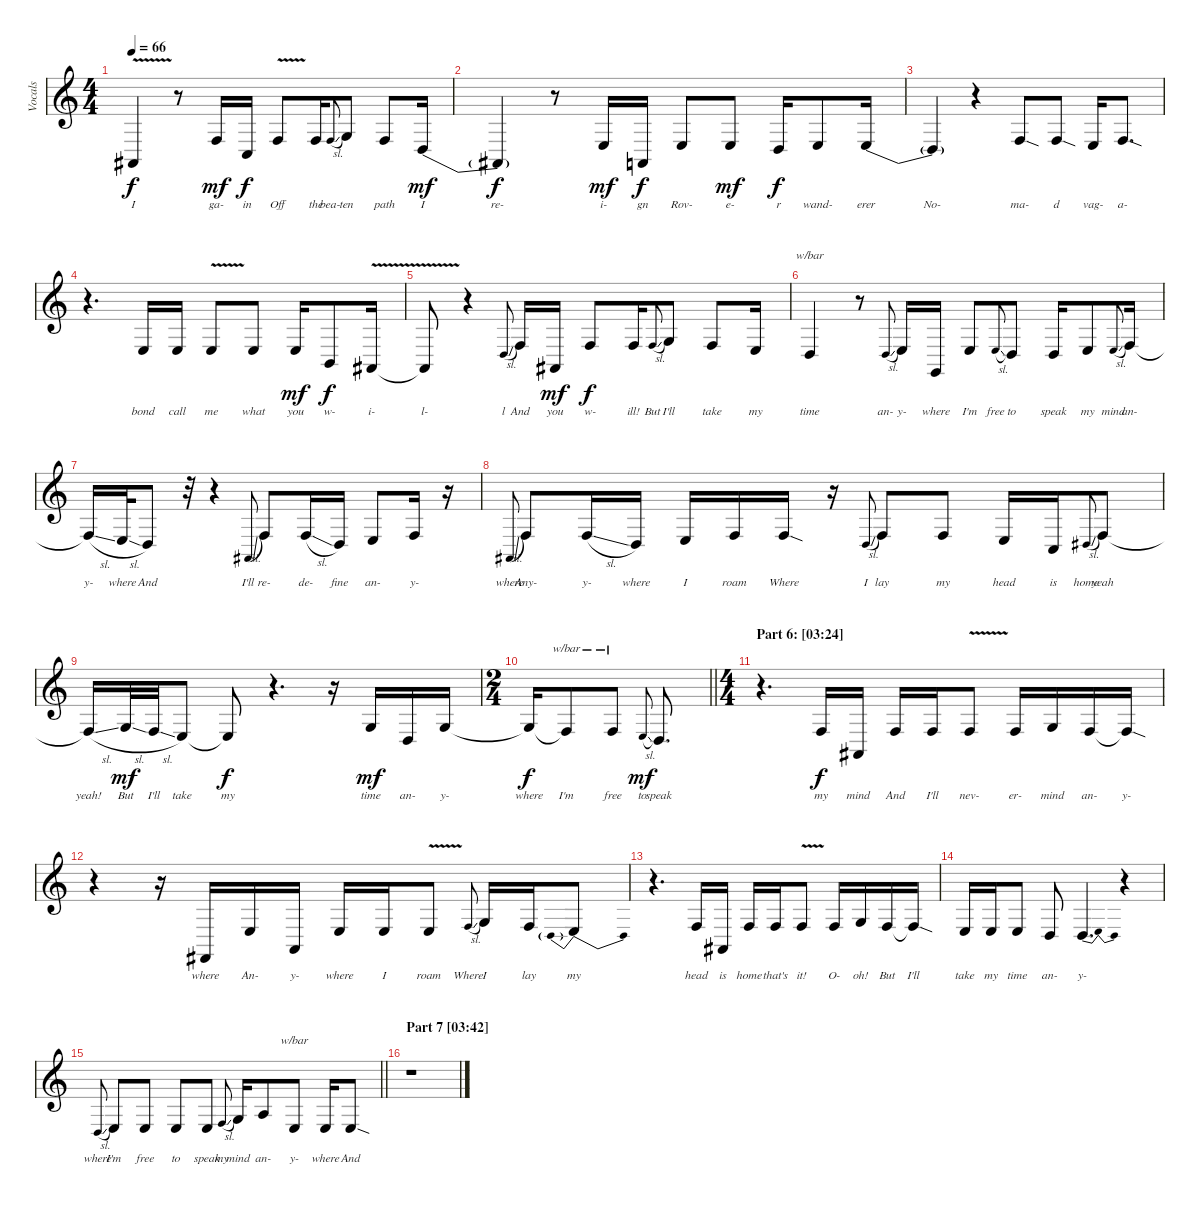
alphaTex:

\track ("Vocals" "Vocals") {instrument lead2sawtooth}
\staff {score}
\tuning (E4 B3 G3 D3 A2 E2 B1) {hide}
\ts (4 4)
\tempo 66
\clef g2
\ks c
1.5{v t}.4{lyrics (0 "I") lyrics (1 "") lyrics (2 "") lyrics (3 "") lyrics (4 "") dy f} r.8 8.5.16{lyrics (0 "ga-") lyrics (1 "") lyrics (2 "") lyrics (3 "") lyrics (4 "") dy mf} 3.5.16{lyrics (0 "in") lyrics (1 "") lyrics (2 "") lyrics (3 "") lyrics (4 "") dy f} 3.4{v}.8{lyrics (0 "Off") lyrics (1 "") lyrics (2 "") lyrics (3 "") lyrics (4 "")} 3.4.16{lyrics (0 "the") lyrics (1 "") lyrics (2 "") lyrics (3 "") lyrics (4 "")} 3.4{sl}.8{lyrics (0 "bea-") lyrics (1 "") lyrics (2 "") lyrics (3 "") lyrics (4 "") gr onbeat} 5.4.8{lyrics (0 "ten") lyrics (1 "") lyrics (2 "") lyrics (3 "") lyrics (4 "")} 3.4.8{lyrics (0 "path") lyrics (1 "") lyrics (2 "") lyrics (3 "") lyrics (4 "")} 1.5{be (custom 0 8 10 8 15 12 45 12 60 0)}.16{lyrics (0 "I") lyrics (1 "") lyrics (2 "") lyrics (3 "") lyrics (4 "") dy mf} |
1.5{t}.4{lyrics (0 "re-") lyrics (1 "") lyrics (2 "") lyrics (3 "") lyrics (4 "") dy f} r.8 7.5.16{lyrics (0 "i-") lyrics (1 "") lyrics (2 "") lyrics (3 "") lyrics (4 "") dy mf} 0.5.16{lyrics (0 "gn") lyrics (1 "") lyrics (2 "") lyrics (3 "") lyrics (4 "") dy f} 7.5.8{lyrics (0 "Rov-") lyrics (1 "") lyrics (2 "") lyrics (3 "") lyrics (4 "")} 7.5.8{lyrics (0 "e-") lyrics (1 "") lyrics (2 "") lyrics (3 "") lyrics (4 "") dy mf} 5.5.16{lyrics (0 "r") lyrics (1 "") lyrics (2 "") lyrics (3 "") lyrics (4 "") dy f} 7.5.8{lyrics (0 "wand-") lyrics (1 "") lyrics (2 "") lyrics (3 "") lyrics (4 "")} 5.5{be (custom 0 4 5 6 15 6 20 4 25 4 30 0 60 0)}.16{lyrics (0 "erer") lyrics (1 "") lyrics (2 "") lyrics (3 "") lyrics (4 "")} |
5.5{t}.4{lyrics (0 "No-") lyrics (1 "") lyrics (2 "") lyrics (3 "") lyrics (4 "")} r.4 8.5{sod}.8{lyrics (0 "ma-") lyrics (1 "") lyrics (2 "") lyrics (3 "") lyrics (4 "")} 8.5{sod}.8{lyrics (0 "d") lyrics (1 "") lyrics (2 "") lyrics (3 "") lyrics (4 "")} 7.5.16{lyrics (0 "vag-") lyrics (1 "") lyrics (2 "") lyrics (3 "") lyrics (4 "")} 8.5{sod}.8{d lyrics (0 "a-") lyrics (1 "") lyrics (2 "") lyrics (3 "") lyrics (4 "")} |
r.4{d} 2.4.16{lyrics (0 "bond") lyrics (1 "") lyrics (2 "") lyrics (3 "") lyrics (4 "")} 2.4.16{lyrics (0 "call") lyrics (1 "") lyrics (2 "") lyrics (3 "") lyrics (4 "")} 2.4{v}.8{lyrics (0 "me") lyrics (1 "") lyrics (2 "") lyrics (3 "") lyrics (4 "")} 2.4.8{lyrics (0 "what") lyrics (1 "") lyrics (2 "") lyrics (3 "") lyrics (4 "")} 2.4.16{lyrics (0 "you") lyrics (1 "") lyrics (2 "") lyrics (3 "") lyrics (4 "") dy mf} 2.5.8{lyrics (0 "w-") lyrics (1 "") lyrics (2 "") lyrics (3 "") lyrics (4 "") dy f} 1.5{v}.16{lyrics (0 "i-") lyrics (1 "") lyrics (2 "") lyrics (3 "") lyrics (4 "")} |
1.5{t}.8{lyrics (0 "l-") lyrics (1 "") lyrics (2 "") lyrics (3 "") lyrics (4 "")} r.4 0.4{sl}.8{lyrics (0 "l") lyrics (1 "") lyrics (2 "") lyrics (3 "") lyrics (4 "") gr onbeat} 3.4.16{lyrics (0 "And") lyrics (1 "") lyrics (2 "") lyrics (3 "") lyrics (4 "")} 1.5.16{lyrics (0 "you") lyrics (1 "") lyrics (2 "") lyrics (3 "") lyrics (4 "") dy mf} 3.4.8{lyrics (0 "w-") lyrics (1 "") lyrics (2 "") lyrics (3 "") lyrics (4 "") dy f} 3.4.16{lyrics (0 "ill!") lyrics (1 "") lyrics (2 "") lyrics (3 "") lyrics (4 "")} 3.4{sl}.8{lyrics (0 "But") lyrics (1 "") lyrics (2 "") lyrics (3 "") lyrics (4 "") gr onbeat} 5.4.8{lyrics (0 "I'll") lyrics (1 "") lyrics (2 "") lyrics (3 "") lyrics (4 "")} 3.4.8{lyrics (0 "take") lyrics (1 "") lyrics (2 "") lyrics (3 "") lyrics (4 "")} 2.4.16{lyrics (0 "my") lyrics (1 "") lyrics (2 "") lyrics (3 "") lyrics (4 "")} |
0.4.4{tbe (custom default 0 0 30 0 60 -14) lyrics (0 "time") lyrics (1 "") lyrics (2 "") lyrics (3 "") lyrics (4 "")} r.8 0.4{sl}.8{lyrics (0 "an-") lyrics (1 "") lyrics (2 "") lyrics (3 "") lyrics (4 "") gr onbeat} 2.4.16{lyrics (0 "y-") lyrics (1 "") lyrics (2 "") lyrics (3 "") lyrics (4 "")} 3.6.16{lyrics (0 "where") lyrics (1 "") lyrics (2 "") lyrics (3 "") lyrics (4 "")} 2.4.8{lyrics (0 "I'm") lyrics (1 "") lyrics (2 "") lyrics (3 "") lyrics (4 "")} 2.4{sl}.8{lyrics (0 "free") lyrics (1 "") lyrics (2 "") lyrics (3 "") lyrics (4 "") gr onbeat} 0.4.8{lyrics (0 "to") lyrics (1 "") lyrics (2 "") lyrics (3 "") lyrics (4 "")} 0.4.16{lyrics (0 "speak") lyrics (1 "") lyrics (2 "") lyrics (3 "") lyrics (4 "")} 2.4.8{lyrics (0 "my") lyrics (1 "") lyrics (2 "") lyrics (3 "") lyrics (4 "")} 2.4{sl}.8{lyrics (0 "mind") lyrics (1 "") lyrics (2 "") lyrics (3 "") lyrics (4 "") gr onbeat} 3.4.16{lyrics (0 "an-") lyrics (1 "") lyrics (2 "") lyrics (3 "") lyrics (4 "")} |
3.4{sl t}.16{lyrics (0 "y-") lyrics (1 "") lyrics (2 "") lyrics (3 "") lyrics (4 "")} 2.4{sl}.32{lyrics (0 "where") lyrics (1 "") lyrics (2 "") lyrics (3 "") lyrics (4 "")} 0.4.8{lyrics (0 "And") lyrics (1 "") lyrics (2 "") lyrics (3 "") lyrics (4 "")} r.32 r.4 1.5{sl}.8{lyrics (0 "I'll") lyrics (1 "") lyrics (2 "") lyrics (3 "") lyrics (4 "") gr onbeat} 8.5.8{lyrics (0 "re-") lyrics (1 "") lyrics (2 "") lyrics (3 "") lyrics (4 "")} 8.5{sl}.16{lyrics (0 "de-") lyrics (1 "") lyrics (2 "") lyrics (3 "") lyrics (4 "")} 5.5.16{lyrics (0 "fine") lyrics (1 "") lyrics (2 "") lyrics (3 "") lyrics (4 "")} 7.5.8{lyrics (0 "an-") lyrics (1 "") lyrics (2 "") lyrics (3 "") lyrics (4 "")} 8.5.16{lyrics (0 "y-") lyrics (1 "") lyrics (2 "") lyrics (3 "") lyrics (4 "")} r.16 |
1.5{sl}.8{lyrics (0 "where") lyrics (1 "") lyrics (2 "") lyrics (3 "") lyrics (4 "") gr onbeat} 8.5.8{lyrics (0 "Any-") lyrics (1 "") lyrics (2 "") lyrics (3 "") lyrics (4 "")} 8.5{sl}.16{lyrics (0 "y-") lyrics (1 "") lyrics (2 "") lyrics (3 "") lyrics (4 "")} 5.5.16{lyrics (0 "where") lyrics (1 "") lyrics (2 "") lyrics (3 "") lyrics (4 "")} 7.5.16{lyrics (0 "I") lyrics (1 "") lyrics (2 "") lyrics (3 "") lyrics (4 "")} 8.5.16{lyrics (0 "roam") lyrics (1 "") lyrics (2 "") lyrics (3 "") lyrics (4 "")} 8.5{sod}.16{lyrics (0 "Where") lyrics (1 "") lyrics (2 "") lyrics (3 "") lyrics (4 "")} r.16 5.5{sl}.8{lyrics (0 "I") lyrics (1 "") lyrics (2 "") lyrics (3 "") lyrics (4 "") gr onbeat} 8.5.8{lyrics (0 "lay") lyrics (1 "") lyrics (2 "") lyrics (3 "") lyrics (4 "")} 8.5.8{lyrics (0 "my") lyrics (1 "") lyrics (2 "") lyrics (3 "") lyrics (4 "")} 7.5.16{lyrics (0 "head") lyrics (1 "") lyrics (2 "") lyrics (3 "") lyrics (4 "")} 3.5.16{lyrics (0 "is") lyrics (1 "") lyrics (2 "") lyrics (3 "") lyrics (4 "")} 6.5{sl}.8{lyrics (0 "home") lyrics (1 "") lyrics (2 "") lyrics (3 "") lyrics (4 "") gr onbeat} 8.5.8{lyrics (0 "yeah") lyrics (1 "") lyrics (2 "") lyrics (3 "") lyrics (4 "")} |
8.5{sl t}.16{lyrics (0 "yeah!") lyrics (1 "") lyrics (2 "") lyrics (3 "") lyrics (4 "")} 10.5{sl}.32{lyrics (0 "But") lyrics (1 "") lyrics (2 "") lyrics (3 "") lyrics (4 "") dy mf} 8.5{sl}.32{lyrics (0 "I'll") lyrics (1 "") lyrics (2 "") lyrics (3 "") lyrics (4 "")} 7.5.8{lyrics (0 "take") lyrics (1 "") lyrics (2 "") lyrics (3 "") lyrics (4 "")} 7.5{t}.8{lyrics (0 "my") lyrics (1 "") lyrics (2 "") lyrics (3 "") lyrics (4 "") dy f} r.4{d} r.16 5.4.16{lyrics (0 "time") lyrics (1 "") lyrics (2 "") lyrics (3 "") lyrics (4 "") dy mf} 0.4.16{lyrics (0 "an-") lyrics (1 "") lyrics (2 "") lyrics (3 "") lyrics (4 "")} 5.4.16{lyrics (0 "y-") lyrics (1 "") lyrics (2 "") lyrics (3 "") lyrics (4 "")} |
\ts (2 4)
\barLineRight lightlight
5.4{t}.16{lyrics (0 "where") lyrics (1 "") lyrics (2 "") lyrics (3 "") lyrics (4 "") dy f} 5.4{t}.8{tbe (custom default 0 -4 3 0 60 0) lyrics (0 "I'm") lyrics (1 "") lyrics (2 "") lyrics (3 "") lyrics (4 "")} 5.4{t}.8{tbe (custom default 0 -4 2 0 60 0) lyrics (0 "free") lyrics (1 "") lyrics (2 "") lyrics (3 "") lyrics (4 "")} 2.4{sl}.8{lyrics (0 "to") lyrics (1 "") lyrics (2 "") lyrics (3 "") lyrics (4 "") gr onbeat dy mf} 0.4.8{d lyrics (0 "speak") lyrics (1 "") lyrics (2 "") lyrics (3 "") lyrics (4 "")} |
\ts (4 4)
\section ("" "Part 6: [03:24]")
r.4{d} 3.4.16{lyrics (0 "my") lyrics (1 "") lyrics (2 "") lyrics (3 "") lyrics (4 "") dy f} 1.5.16{lyrics (0 "mind") lyrics (1 "") lyrics (2 "") lyrics (3 "") lyrics (4 "")} 3.4.16{lyrics (0 "And") lyrics (1 "") lyrics (2 "") lyrics (3 "") lyrics (4 "")} 3.4.16{lyrics (0 "I'll") lyrics (1 "") lyrics (2 "") lyrics (3 "") lyrics (4 "")} 3.4{v}.8{lyrics (0 "nev-") lyrics (1 "") lyrics (2 "") lyrics (3 "") lyrics (4 "")} 3.4.16{lyrics (0 "er-") lyrics (1 "") lyrics (2 "") lyrics (3 "") lyrics (4 "")} 5.4.16{lyrics (0 "mind") lyrics (1 "") lyrics (2 "") lyrics (3 "") lyrics (4 "")} 3.4.16{lyrics (0 "an-") lyrics (1 "") lyrics (2 "") lyrics (3 "") lyrics (4 "")} 3.4{sod t}.16{lyrics (0 "y-") lyrics (1 "") lyrics (2 "") lyrics (3 "") lyrics (4 "")} |
r.4 r.16 2.6.16{lyrics (0 "where") lyrics (1 "") lyrics (2 "") lyrics (3 "") lyrics (4 "")} 2.4.16{lyrics (0 "An-") lyrics (1 "") lyrics (2 "") lyrics (3 "") lyrics (4 "")} 0.5.16{lyrics (0 "y-") lyrics (1 "") lyrics (2 "") lyrics (3 "") lyrics (4 "")} 2.4.16{lyrics (0 "where") lyrics (1 "") lyrics (2 "") lyrics (3 "") lyrics (4 "")} 2.4.16{lyrics (0 "I") lyrics (1 "") lyrics (2 "") lyrics (3 "") lyrics (4 "")} 2.4{v}.8{lyrics (0 "roam") lyrics (1 "") lyrics (2 "") lyrics (3 "") lyrics (4 "")} 3.4{sl}.8{lyrics (0 "Where") lyrics (1 "") lyrics (2 "") lyrics (3 "") lyrics (4 "") gr onbeat} 5.4.16{lyrics (0 "I") lyrics (1 "") lyrics (2 "") lyrics (3 "") lyrics (4 "")} 3.4.16{lyrics (0 "lay") lyrics (1 "") lyrics (2 "") lyrics (3 "") lyrics (4 "")} 0.4{be (prebendrelease 0 4 60 0)}.8{lyrics (0 "my") lyrics (1 "") lyrics (2 "") lyrics (3 "") lyrics (4 "")} |
r.4{d} 3.4.16{lyrics (0 "head") lyrics (1 "") lyrics (2 "") lyrics (3 "") lyrics (4 "")} 1.5.16{lyrics (0 "is") lyrics (1 "") lyrics (2 "") lyrics (3 "") lyrics (4 "")} 3.4.16{lyrics (0 "home") lyrics (1 "") lyrics (2 "") lyrics (3 "") lyrics (4 "")} 3.4.16{lyrics (0 "that's") lyrics (1 "") lyrics (2 "") lyrics (3 "") lyrics (4 "")} 3.4{v}.8{lyrics (0 "it!") lyrics (1 "") lyrics (2 "") lyrics (3 "") lyrics (4 "")} 3.4.16{lyrics (0 "O-") lyrics (1 "") lyrics (2 "") lyrics (3 "") lyrics (4 "")} 5.4.16{lyrics (0 "oh!") lyrics (1 "") lyrics (2 "") lyrics (3 "") lyrics (4 "")} 3.4.16{lyrics (0 "But") lyrics (1 "") lyrics (2 "") lyrics (3 "") lyrics (4 "")} 3.4{sod t}.16{lyrics (0 "I'll") lyrics (1 "") lyrics (2 "") lyrics (3 "") lyrics (4 "")} |
2.4.16{lyrics (0 "take") lyrics (1 "") lyrics (2 "") lyrics (3 "") lyrics (4 "")} 2.4.16{lyrics (0 "my") lyrics (1 "") lyrics (2 "") lyrics (3 "") lyrics (4 "")} 2.4.8{lyrics (0 "time") lyrics (1 "") lyrics (2 "") lyrics (3 "") lyrics (4 "")} 0.4.8{lyrics (0 "an-") lyrics (1 "") lyrics (2 "") lyrics (3 "") lyrics (4 "")} 0.4{be (bendrelease 0 0 5 4 30 4 60 0)}.4{d lyrics (0 "y-") lyrics (1 "") lyrics (2 "") lyrics (3 "") lyrics (4 "")} r.4 |
\barLineRight lightlight
5.5{sl}.8{lyrics (0 "where") lyrics (1 "") lyrics (2 "") lyrics (3 "") lyrics (4 "") gr onbeat} 7.5.8{lyrics (0 "I'm") lyrics (1 "") lyrics (2 "") lyrics (3 "") lyrics (4 "")} 7.5.8{lyrics (0 "free") lyrics (1 "") lyrics (2 "") lyrics (3 "") lyrics (4 "")} 7.5.8{lyrics (0 "to") lyrics (1 "") lyrics (2 "") lyrics (3 "") lyrics (4 "")} 7.5.8{lyrics (0 "speak") lyrics (1 "") lyrics (2 "") lyrics (3 "") lyrics (4 "")} 8.5{sl}.8{lyrics (0 "my") lyrics (1 "") lyrics (2 "") lyrics (3 "") lyrics (4 "") gr onbeat} 10.5.16{lyrics (0 "mind") lyrics (1 "") lyrics (2 "") lyrics (3 "") lyrics (4 "")} 12.5.8{lyrics (0 "an-") lyrics (1 "") lyrics (2 "") lyrics (3 "") lyrics (4 "")} 7.5.8{tbe (custom default 0 0 15 0 60 -14) lyrics (0 "y-") lyrics (1 "") lyrics (2 "") lyrics (3 "") lyrics (4 "")} 7.5.16{lyrics (0 "where") lyrics (1 "") lyrics (2 "") lyrics (3 "") lyrics (4 "")} 7.5{sod}.8{lyrics (0 "And") lyrics (1 "") lyrics (2 "") lyrics (3 "") lyrics (4 "")} |
\section ("" "Part 7 [03:42]")
r.1
